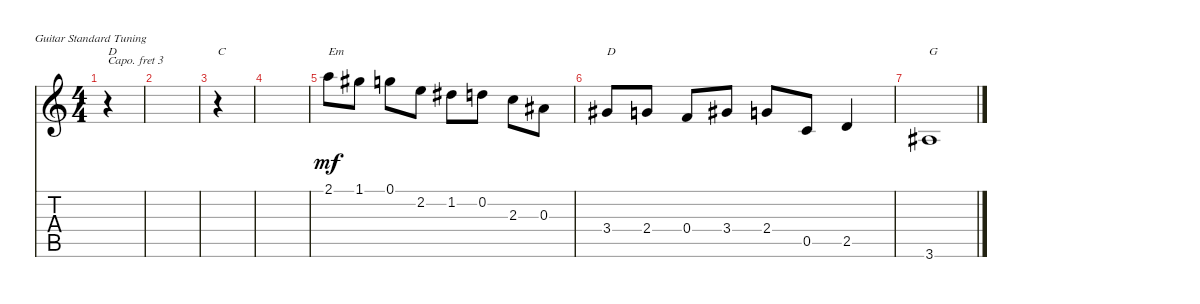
\defaultSystemsLayout 4
\bracketExtendMode nobrackets
\singleTrackTrackNamePolicy hidden
\multiTrackTrackNamePolicy hidden
\firstSystemTrackNameOrientation horizontal
\otherSystemsTrackNameOrientation horizontal
\track ("Guitar" "Gtr") {instrument electricguitarjazz}
\staff {score tabs}
\capo 3
\tuning (E4 B3 G3 D3 A2 E2)
\ts (4 4)
\tempo (120 hide)
\clef g2
\ks c
r.4{txt "D" dy mf} |
|
r.4{txt "C"} |
|
2.1.8{txt "Em"} 1.1.8 0.1.8 2.2.8 1.2.8 0.2.8 2.3.8 0.3.8 |
3.4.8{txt "D"} 2.4.8 0.4.8 3.4.8 2.4.8 0.5.8 2.5.4 |
3.6.1{txt "G"}
